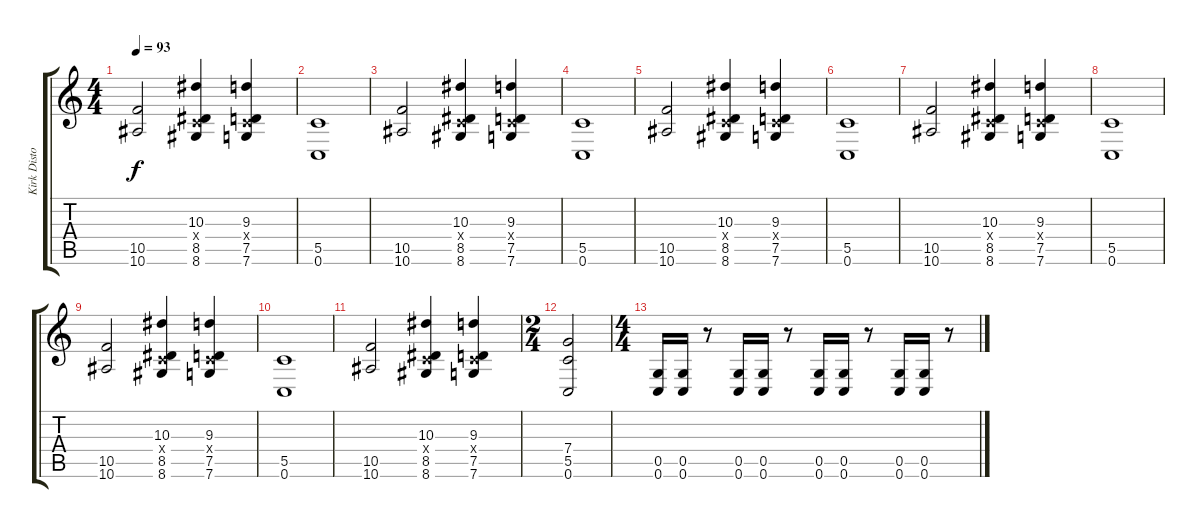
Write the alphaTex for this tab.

\track ("Kirk Distortion" "Kirk Disto") {instrument distortionguitar}
\staff {score tabs}
\tuning (D4 A3 F3 C3 G2 C2) {hide}
\ts (4 4)
\tempo 93
\clef g2
\ks c
(10.5 10.6).2{dy f} (10.3 0.4{x} 8.5 8.6).4 (9.3 0.4{x} 7.5 7.6).4 |
(5.5 0.6).1 |
(10.5 10.6).2 (10.3 0.4{x} 8.5 8.6).4 (9.3 0.4{x} 7.5 7.6).4 |
(5.5 0.6).1 |
(10.5 10.6).2 (10.3 0.4{x} 8.5 8.6).4 (9.3 0.4{x} 7.5 7.6).4 |
(5.5 0.6).1 |
(10.5 10.6).2 (10.3 0.4{x} 8.5 8.6).4 (9.3 0.4{x} 7.5 7.6).4 |
(5.5 0.6).1 |
(10.5 10.6).2 (10.3 0.4{x} 8.5 8.6).4 (9.3 0.4{x} 7.5 7.6).4 |
(5.5 0.6).1 |
(10.5 10.6).2 (10.3 0.4{x} 8.5 8.6).4 (9.3 0.4{x} 7.5 7.6).4 |
\ts (2 4)
(7.4 5.5 0.6).2 |
\ts (4 4)
(0.5 0.6).16 (0.5 0.6).16 r.8 (0.5 0.6).16 (0.5 0.6).16 r.8 (0.5 0.6).16 (0.5 0.6).16 r.8 (0.5 0.6).16 (0.5 0.6).16 r.8
